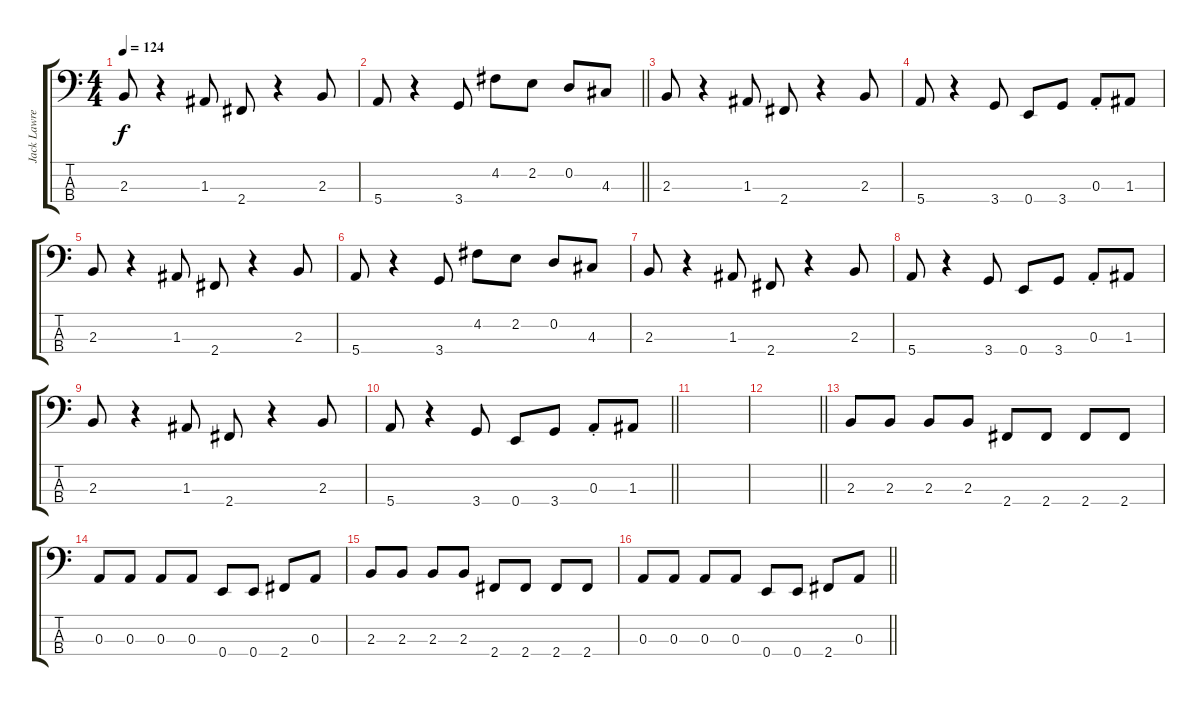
\track ("Jack Lawrence (Bass)" "Jack Lawre") {instrument electricbassfinger}
\staff {score tabs}
\tuning (G2 D2 A1 E1) {hide}
\ts (4 4)
\tempo 124
\clef f4
\ks c
2.3.8{dy f} r.4 1.3.8 2.4.8 r.4 2.3.8 |
\barLineRight lightlight
5.4.8 r.4 3.4.8 4.2.8 2.2.8 0.2.8 4.3.8 |
2.3.8 r.4 1.3.8 2.4.8 r.4 2.3.8 |
5.4.8 r.4 3.4.8 0.4.8 3.4.8 0.3{st}.8 1.3.8 |
2.3.8 r.4 1.3.8 2.4.8 r.4 2.3.8 |
5.4.8 r.4 3.4.8 4.2.8 2.2.8 0.2.8 4.3.8 |
2.3.8 r.4 1.3.8 2.4.8 r.4 2.3.8 |
5.4.8 r.4 3.4.8 0.4.8 3.4.8 0.3{st}.8 1.3.8 |
2.3.8 r.4 1.3.8 2.4.8 r.4 2.3.8 |
\barLineRight lightlight
5.4.8 r.4 3.4.8 0.4.8 3.4.8 0.3{st}.8 1.3.8 |
|
\barLineRight lightlight
|
2.3.8 2.3.8 2.3.8 2.3.8 2.4.8 2.4.8 2.4.8 2.4.8 |
0.3.8 0.3.8 0.3.8 0.3.8 0.4.8 0.4.8 2.4.8 0.3.8 |
2.3.8 2.3.8 2.3.8 2.3.8 2.4.8 2.4.8 2.4.8 2.4.8 |
\barLineRight lightlight
0.3.8 0.3.8 0.3.8 0.3.8 0.4.8 0.4.8 2.4.8 0.3.8
